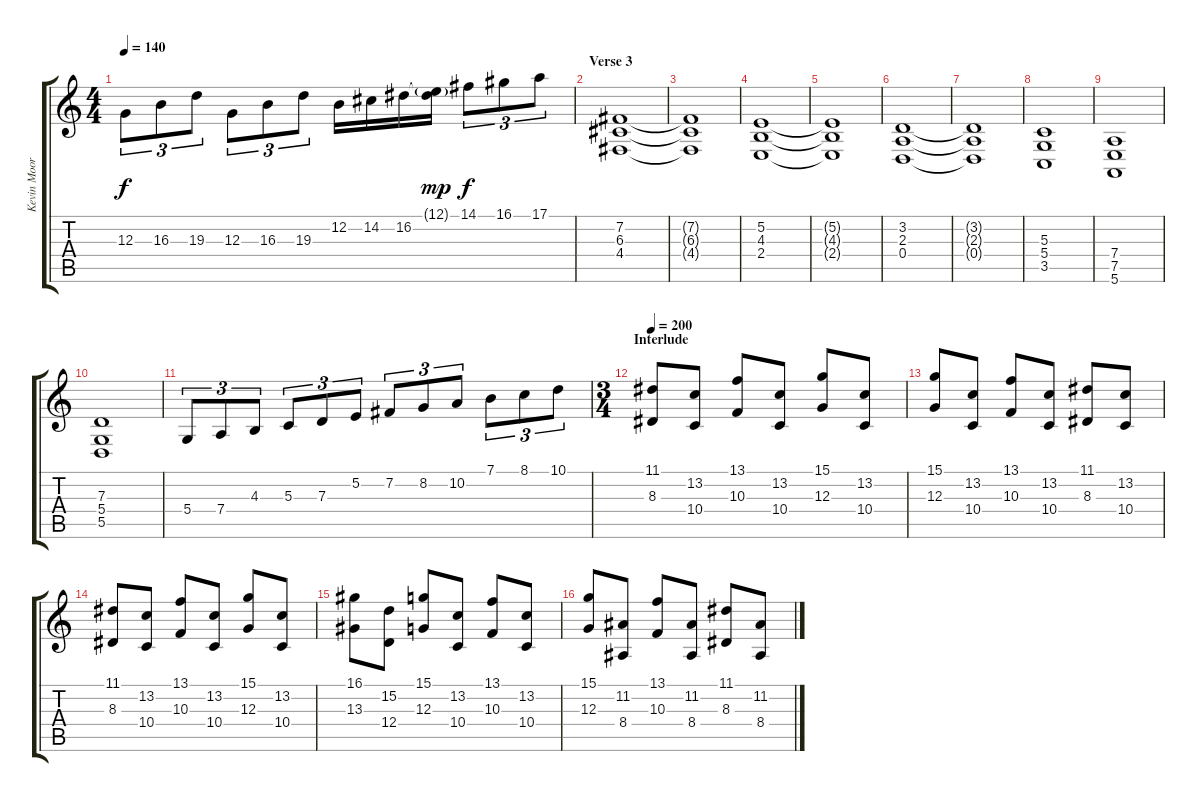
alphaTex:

\track ("Kevin Moore Lead Keyboard" "Kevin Moor") {instrument lead2sawtooth}
\staff {score tabs}
\tuning (E4 B3 G3 D3 A2 E2) {hide}
\ts (4 4)
\tempo 140
\clef g2
\ks c
12.3.8{tu (3 2) dy f} 16.3.8{tu (3 2)} 19.3.8{tu (3 2)} 12.3.8{tu (3 2)} 16.3.8{tu (3 2)} 19.3.8{tu (3 2)} 12.2.16 14.2.16 16.2.16 (12.1{g} 16.2{t}).16{dy mp} 14.1.8{tu (3 2) dy f} 16.1.8{tu (3 2)} 17.1.8{tu (3 2)} |
\section ("" "Verse 3")
(7.2 6.3 4.4).1{volume 8} |
(7.2{t} 6.3{t} 4.4{t}).1 |
(5.2 4.3 2.4).1 |
(5.2{t} 4.3{t} 2.4{t}).1 |
(3.2 2.3 0.4).1 |
(3.2{t} 2.3{t} 0.4{t}).1 |
(5.3 5.4 3.5).1 |
(7.4 7.5 5.6).1 |
(7.3 5.4 5.5).1 |
5.4.8{tu (3 2)} 7.4.8{tu (3 2)} 4.3.8{tu (3 2)} 5.3.8{tu (3 2)} 7.3.8{tu (3 2)} 5.2.8{tu (3 2)} 7.2.8{tu (3 2)} 8.2.8{tu (3 2)} 10.2.8{tu (3 2)} 7.1.8{tu (3 2)} 8.1.8{tu (3 2)} 10.1.8{tu (3 2)} |
\ts (3 4)
\section ("" "Interlude")
\tempo 200
(11.1 8.3).8{volume 10 instrument harpsichord} (13.2 10.4).8 (13.1 10.3).8 (13.2 10.4).8 (15.1 12.3).8 (13.2 10.4).8 |
(15.1 12.3).8 (13.2 10.4).8 (13.1 10.3).8 (13.2 10.4).8 (11.1 8.3).8 (13.2 10.4).8 |
(11.1 8.3).8 (13.2 10.4).8 (13.1 10.3).8 (13.2 10.4).8 (15.1 12.3).8 (13.2 10.4).8 |
(16.1 13.3).8 (15.2 12.4).8 (15.1 12.3).8 (13.2 10.4).8 (13.1 10.3).8 (13.2 10.4).8 |
(15.1 12.3).8 (11.2 8.4).8 (13.1 10.3).8 (11.2 8.4).8 (11.1 8.3).8 (11.2 8.4).8
